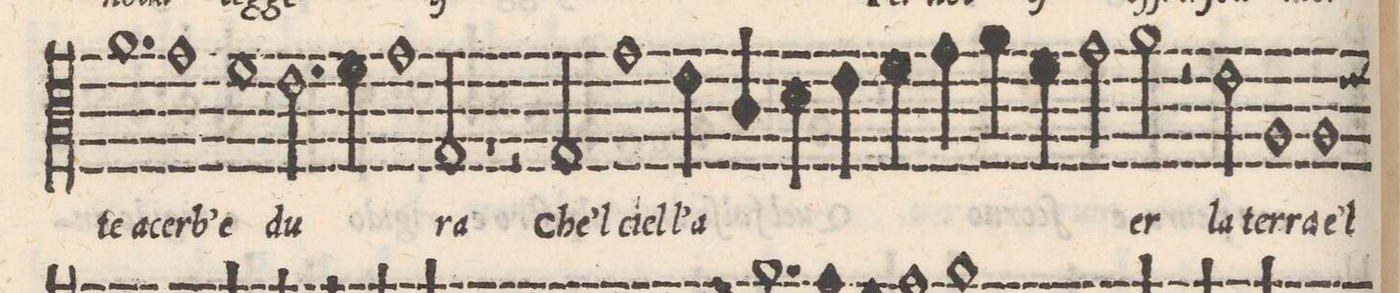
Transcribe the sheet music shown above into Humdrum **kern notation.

**kern	**text
*I"TENORE	*
*clefC3	*
*k[]	*
*met(C)	*
*M2/1	*
1.a	-te_a-
1g\	-cer-
=17-	=17-
1f\	-b'_e
2.e\	du-
=18-	=18-
4f\	.
1g\	.
2G/	ra
=19-	=19-
1r	.
2r	.
2G/	Che'l
=20-	=20-
1g	ciel
4e\	l'a-
4cny/	.
4d\	.
4e\	.
=21-	=21-
4f\	.
4g\	.
4a\	.
4f\	.
2g\	.
2a\	er
=22-	=22-
2r	.
2e\	la
1A	ter-
=23-	=23-
1A	-ra_e'l
*-	*-
